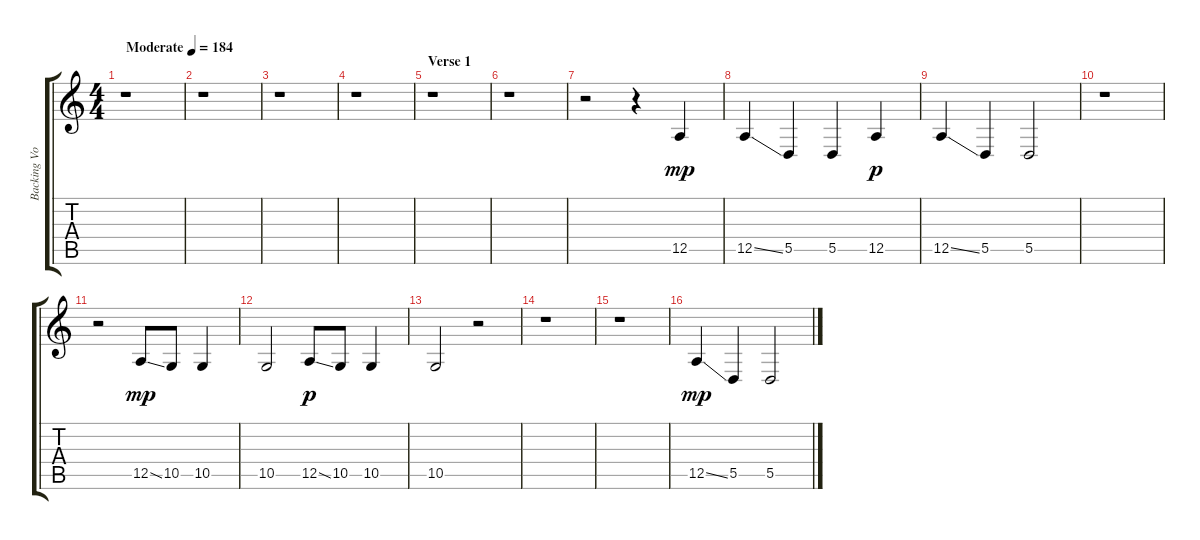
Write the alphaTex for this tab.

\track ("Backing Vocals" "Backing Vo") {instrument flute}
\staff {score tabs}
\tuning (E4 B3 G3 D3 A2 E2) {hide}
\ts (4 4)
\tempo (184 "Moderate")
\clef g2
\ks c
r.1{dy mp instrument flute} |
r.1 |
r.1 |
r.1 |
\section ("" "Verse 1")
r.1 |
r.1 |
r.2 r.4 12.5.4 |
12.5{ss}.4 5.5.4 5.5.4 12.5.4{dy p} |
12.5{ss}.4 5.5.4 5.5.2 |
r.1 |
r.2 12.5{ss}.8{dy mp} 10.5.8 10.5.4 |
10.5.2 12.5{ss}.8{dy p} 10.5.8 10.5.4 |
10.5.2 r.2 |
r.1 |
r.1 |
12.5{ss}.4{dy mp} 5.5.4 5.5.2
